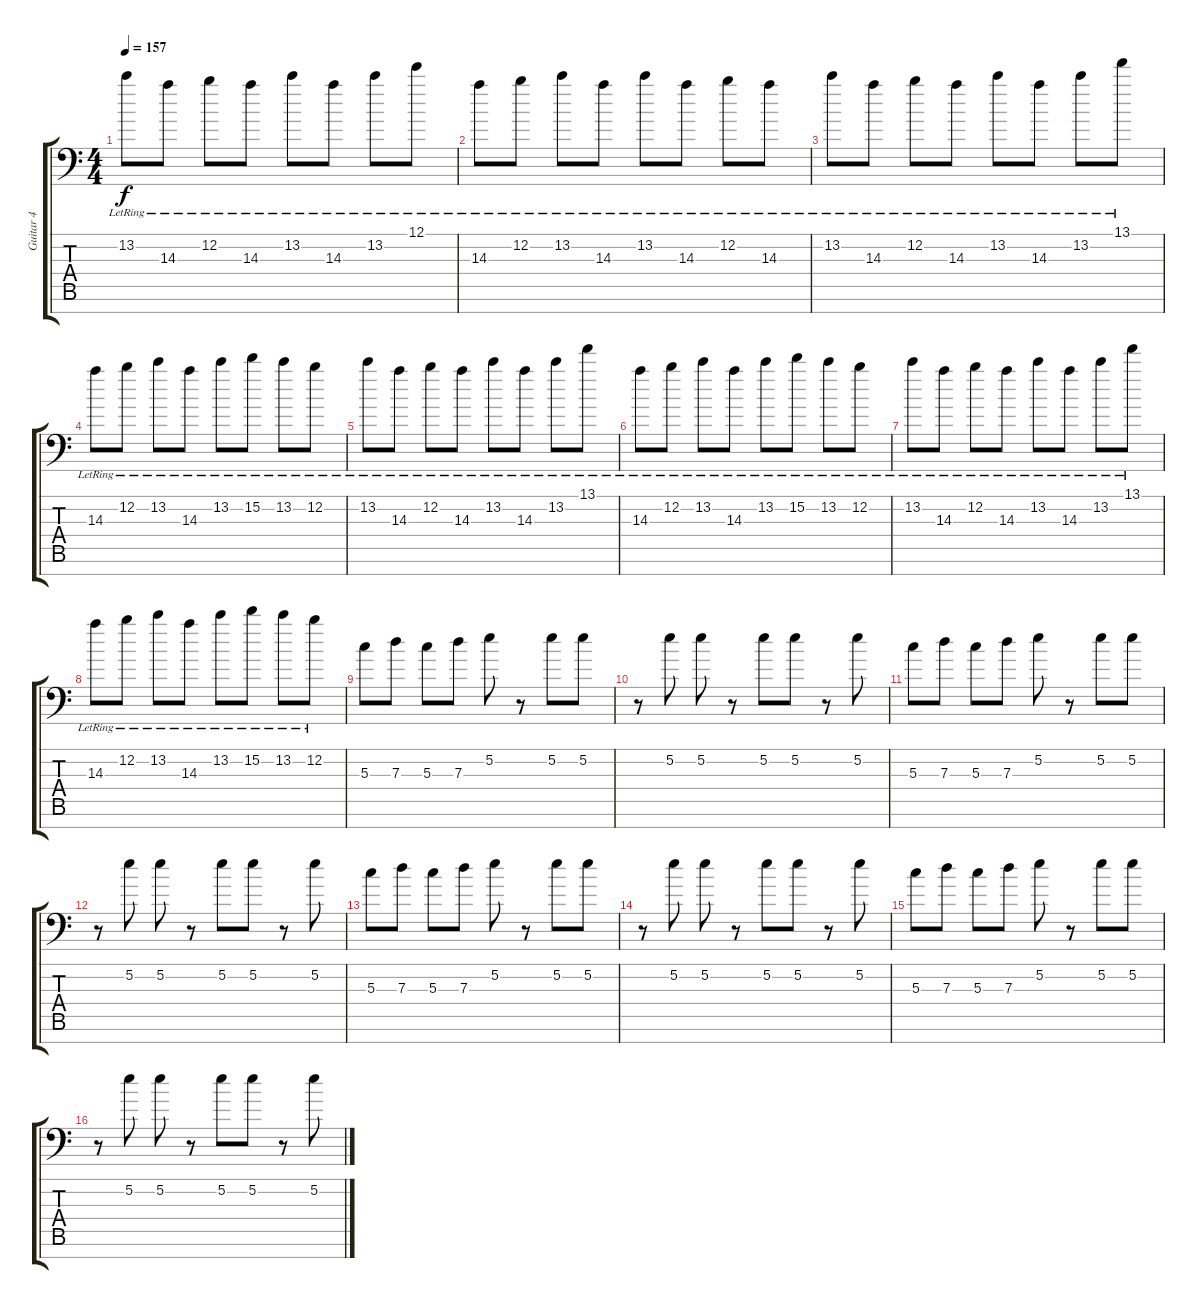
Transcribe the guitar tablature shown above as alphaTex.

\track ("Guitar 4" "Guitar 4") {instrument electricguitarclean}
\staff {score tabs}
\tuning (E4 B3 G3 D3 A2 E2 C-1) {hide}
\ts (4 4)
\tempo 157
\clef f4
\ks c
13.2{lr}.8{dy f} 14.3{lr}.8 12.2{lr}.8 14.3{lr}.8 13.2{lr}.8 14.3{lr}.8 13.2{lr}.8 12.1{lr}.8 |
14.3{lr}.8 12.2{lr}.8 13.2{lr}.8 14.3{lr}.8 13.2{lr}.8 14.3{lr}.8 12.2{lr}.8 14.3{lr}.8 |
13.2{lr}.8 14.3{lr}.8 12.2{lr}.8 14.3{lr}.8 13.2{lr}.8 14.3{lr}.8 13.2{lr}.8 13.1{lr}.8 |
14.3{lr}.8 12.2{lr}.8 13.2{lr}.8 14.3{lr}.8 13.2{lr}.8 15.2{lr}.8 13.2{lr}.8 12.2{lr}.8 |
13.2{lr}.8 14.3{lr}.8 12.2{lr}.8 14.3{lr}.8 13.2{lr}.8 14.3{lr}.8 13.2{lr}.8 13.1{lr}.8 |
14.3{lr}.8 12.2{lr}.8 13.2{lr}.8 14.3{lr}.8 13.2{lr}.8 15.2{lr}.8 13.2{lr}.8 12.2{lr}.8 |
13.2{lr}.8 14.3{lr}.8 12.2{lr}.8 14.3{lr}.8 13.2{lr}.8 14.3{lr}.8 13.2{lr}.8 13.1{lr}.8 |
14.3{lr}.8 12.2{lr}.8 13.2{lr}.8 14.3{lr}.8 13.2{lr}.8 15.2{lr}.8 13.2{lr}.8 12.2{lr}.8 |
5.3.8{volume 8 instrument overdrivenguitar} 7.3.8 5.3.8 7.3.8 5.2.8 r.8 5.2.8 5.2.8 |
r.8 5.2.8 5.2.8 r.8 5.2.8 5.2.8 r.8 5.2.8 |
5.3.8 7.3.8 5.3.8 7.3.8 5.2.8 r.8 5.2.8 5.2.8 |
r.8 5.2.8 5.2.8 r.8 5.2.8 5.2.8 r.8 5.2.8 |
5.3.8 7.3.8 5.3.8 7.3.8 5.2.8 r.8 5.2.8 5.2.8 |
r.8 5.2.8 5.2.8 r.8 5.2.8 5.2.8 r.8 5.2.8 |
5.3.8 7.3.8 5.3.8 7.3.8 5.2.8 r.8 5.2.8 5.2.8 |
r.8 5.2.8 5.2.8 r.8 5.2.8 5.2.8 r.8 5.2.8
